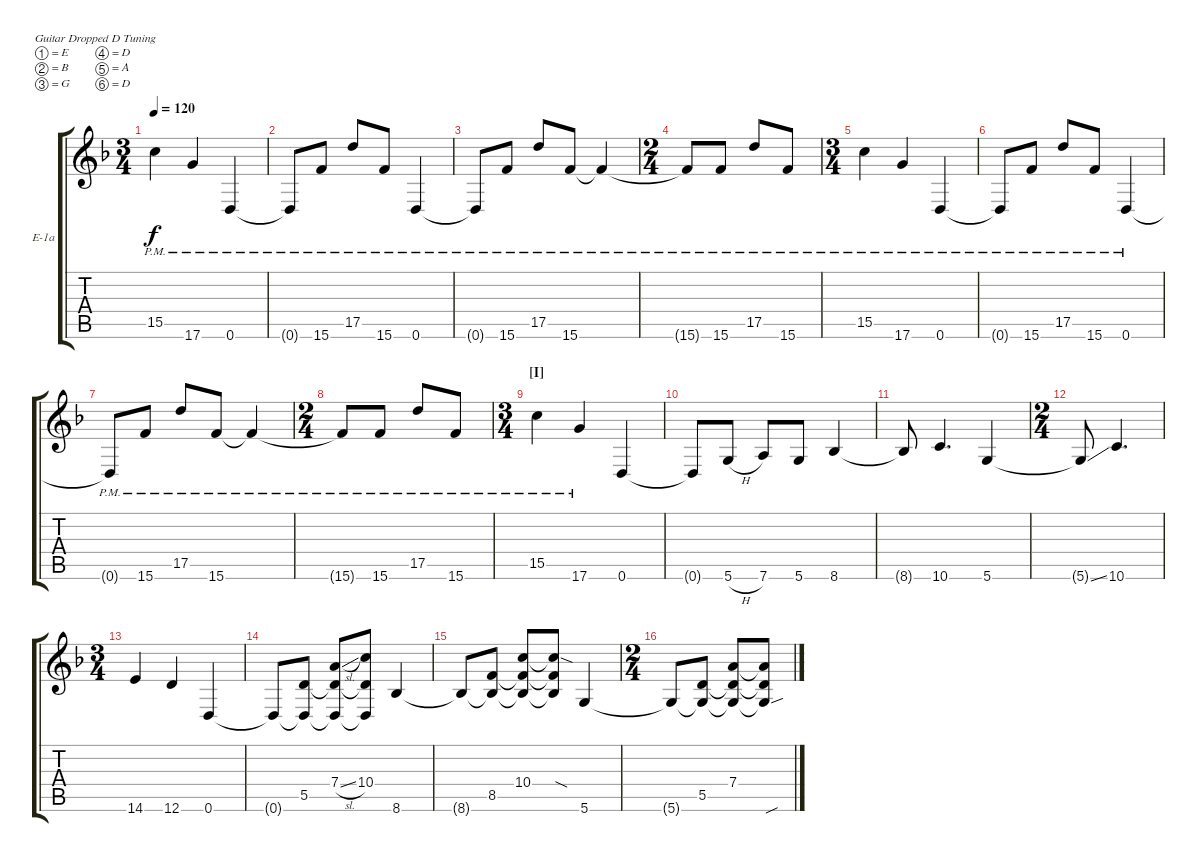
\defaultSystemsLayout 4
\bracketExtendMode groupsimilarinstruments
\firstSystemTrackNameOrientation horizontal
\otherSystemsTrackNameOrientation horizontal
\track ("Effect 1a" "E-1a") {instrument electricguitarclean}
\staff {score tabs}
\tuning (E4 B3 G3 D3 A2 D2)
\ts (3 4)
\tempo 120
\clef g2
\ks f
15.5{pm}.4{dy f} 17.6{pm}.4 0.6{pm}.4 |
0.6{pm t}.8 15.6{pm}.8 17.5{pm}.8 15.6{pm}.8 0.6{pm}.4 |
0.6{pm t}.8 15.6{pm}.8 17.5{pm}.8 15.6{pm}.8 15.6{pm t}.4 |
\ts (2 4)
15.6{pm t}.8 15.6{pm}.8 17.5{pm}.8 15.6{pm}.8 |
\ts (3 4)
15.5{pm}.4 17.6{pm}.4 0.6{pm}.4 |
0.6{pm t}.8 15.6{pm}.8 17.5{pm}.8 15.6{pm}.8 0.6{pm}.4 |
0.6{pm t}.8 15.6{pm}.8 17.5{pm}.8 15.6{pm}.8 15.6{pm t}.4 |
\ts (2 4)
15.6{pm t}.8 15.6{pm}.8 17.5{pm}.8 15.6{pm}.8 |
\ts (3 4)
\section ("I" "")
15.5{pm}.4 17.6{pm}.4 0.6.4 |
0.6{t}.8 5.6{h}.8 7.6.8 5.6.8 8.6.4 |
8.6{t}.8 10.6.4{d} 5.6.4 |
\ts (2 4)
5.6{ss t}.8 10.6.4{d} |
\ts (3 4)
14.6.4 12.6.4 0.6.4 |
0.6{t}.8 (5.5 0.6{t}).8 (7.4{sl} 5.5{t} 0.6{t}).8 (10.4 5.5{t} 0.6{t}).8 8.6.4 |
8.6{t}.8 (8.5 8.6{t}).8 (10.4 8.6{t} 8.5{t}).8 (10.4{sod t} 8.6{t} 8.5{t}).8 5.6.4 |
\ts (2 4)
5.6{t}.8 (5.5 5.6{t}).8 (7.4 5.5{t} 5.6{t}).8 (7.4{t} 5.5{t} 5.6{sou t}).8
